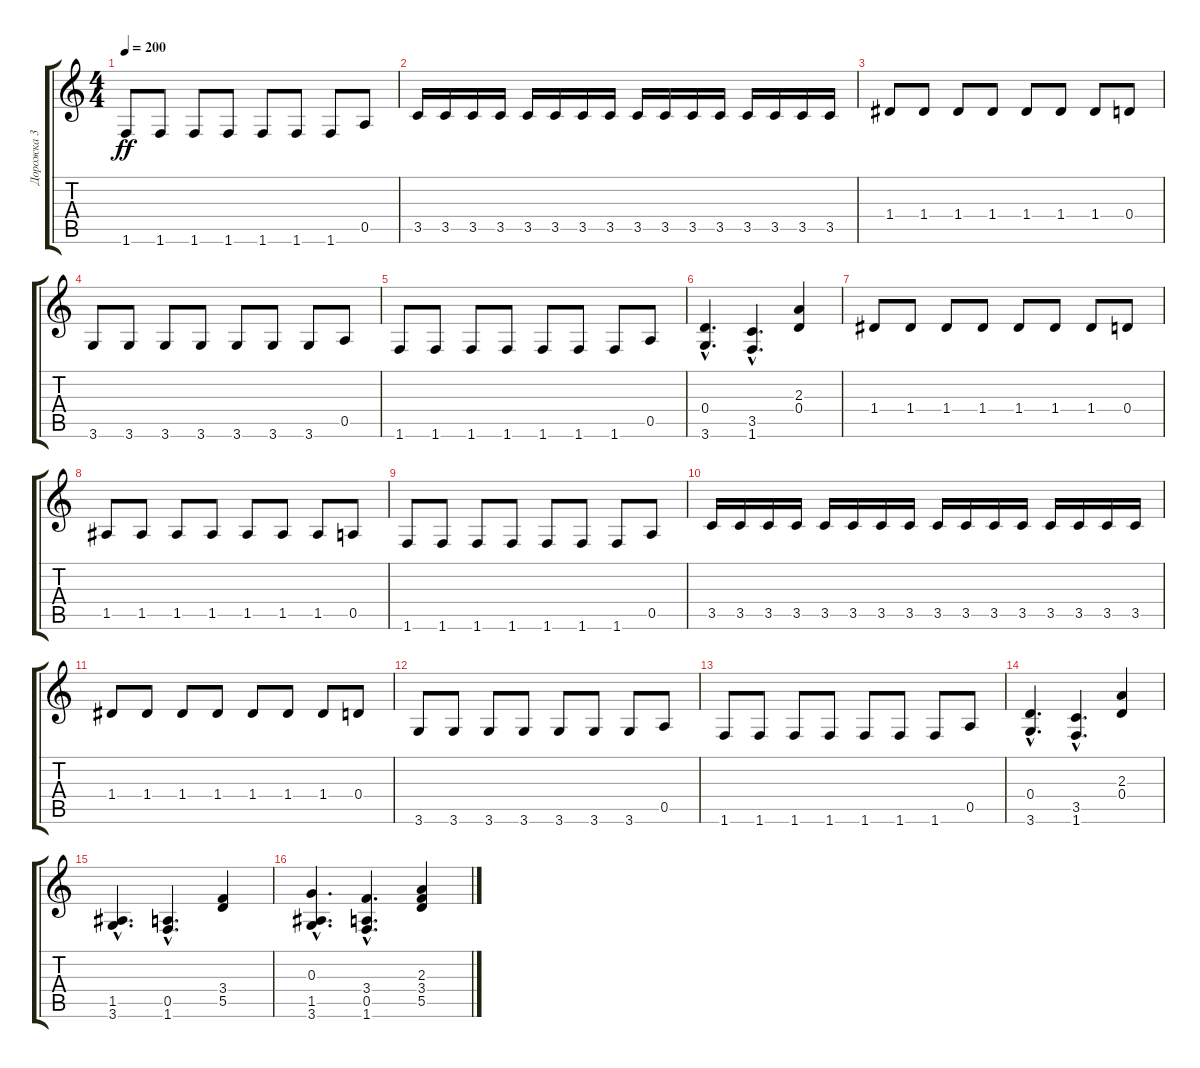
\track ("Дорожка 3" "Дорожка 3") {instrument distortionguitar}
\staff {score tabs}
\tuning (E4 B3 G3 D3 A2 E2) {hide}
\ts (4 4)
\tempo 200
\clef g2
\ks c
1.6.8{dy ff} 1.6.8 1.6.8 1.6.8 1.6.8 1.6.8 1.6.8 0.5.8 |
3.5.16 3.5.16 3.5.16 3.5.16 3.5.16 3.5.16 3.5.16 3.5.16 3.5.16 3.5.16 3.5.16 3.5.16 3.5.16 3.5.16 3.5.16 3.5.16 |
1.4.8 1.4.8 1.4.8 1.4.8 1.4.8 1.4.8 1.4.8 0.4.8 |
3.6.8 3.6.8 3.6.8 3.6.8 3.6.8 3.6.8 3.6.8 0.5.8 |
1.6.8 1.6.8 1.6.8 1.6.8 1.6.8 1.6.8 1.6.8 0.5.8 |
(0.4{hac} 3.6{hac}).4{d} (3.5{hac} 1.6{hac}).4{d} (2.3 0.4).4 |
1.4.8 1.4.8 1.4.8 1.4.8 1.4.8 1.4.8 1.4.8 0.4.8 |
1.5.8 1.5.8 1.5.8 1.5.8 1.5.8 1.5.8 1.5.8 0.5.8 |
1.6.8 1.6.8 1.6.8 1.6.8 1.6.8 1.6.8 1.6.8 0.5.8 |
3.5.16 3.5.16 3.5.16 3.5.16 3.5.16 3.5.16 3.5.16 3.5.16 3.5.16 3.5.16 3.5.16 3.5.16 3.5.16 3.5.16 3.5.16 3.5.16 |
1.4.8 1.4.8 1.4.8 1.4.8 1.4.8 1.4.8 1.4.8 0.4.8 |
3.6.8 3.6.8 3.6.8 3.6.8 3.6.8 3.6.8 3.6.8 0.5.8 |
1.6.8 1.6.8 1.6.8 1.6.8 1.6.8 1.6.8 1.6.8 0.5.8 |
(0.4{hac} 3.6{hac}).4{d} (3.5{hac} 1.6{hac}).4{d} (2.3 0.4).4 |
(1.5{hac} 3.6{hac}).4{d} (0.5{hac} 1.6{hac}).4{d} (3.4 5.5).4 |
(0.3{hac} 1.5{hac} 3.6{hac}).4{d} (3.4 0.5{hac} 1.6{hac}).4{d} (2.3 3.4 5.5).4
